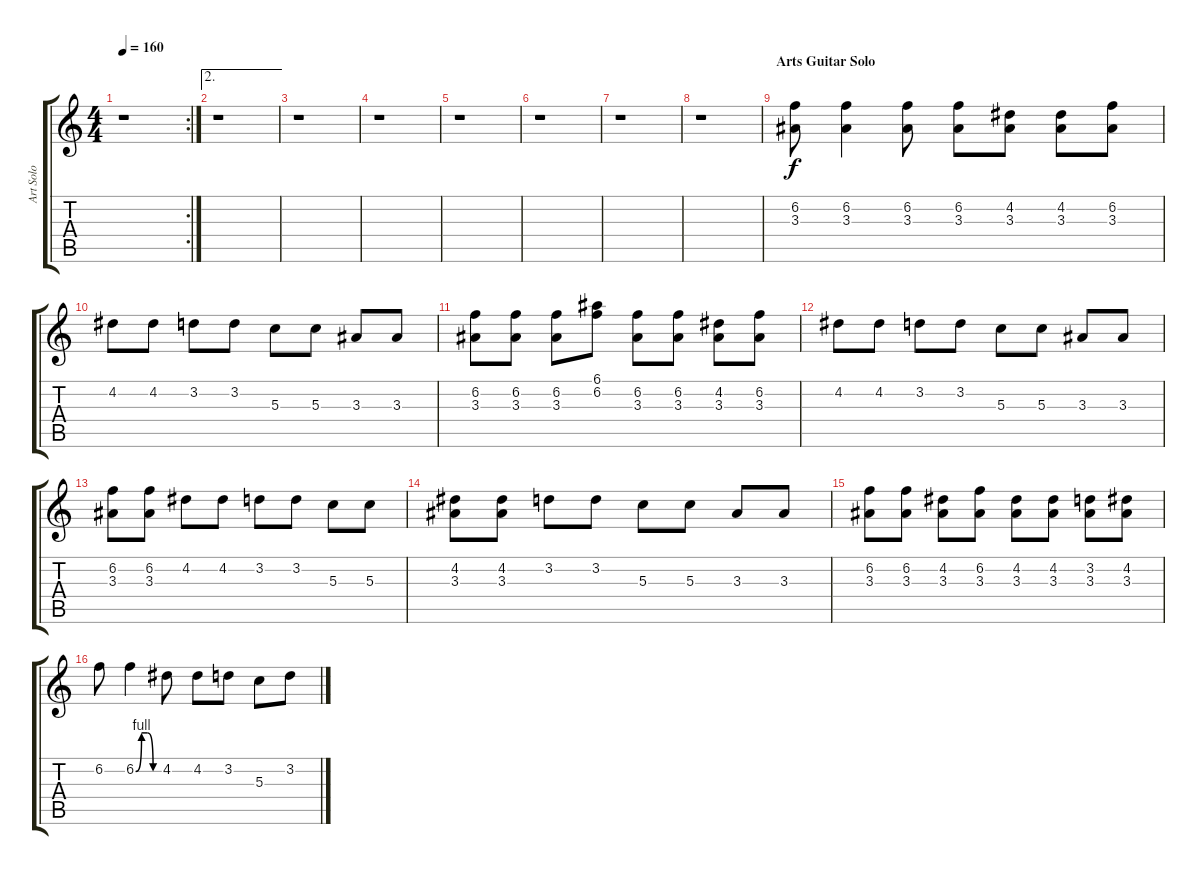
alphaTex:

\track ("Art Solo" "Art Solo") {instrument distortionguitar}
\staff {score tabs}
\tuning (E4 B3 G3 D3 A2 E2) {hide}
\rc 2
\ts (4 4)
\tempo 160
\clef g2
\ks c
r.1{dy f} |
\ae 2
r.1 |
r.1 |
r.1 |
r.1 |
r.1 |
r.1 |
r.1 |
\section ("" "Arts Guitar Solo")
(6.2 3.3).8 (6.2 3.3).4 (6.2 3.3).8 (6.2 3.3).8 (4.2 3.3).8 (4.2 3.3).8 (6.2 3.3).8 |
4.2.8 4.2.8 3.2.8 3.2.8 5.3.8 5.3.8 3.3.8 3.3.8 |
(6.2 3.3).8 (6.2 3.3).8 (6.2 3.3).8 (6.1 6.2).8 (6.2 3.3).8 (6.2 3.3).8 (4.2 3.3).8 (6.2 3.3).8 |
4.2.8 4.2.8 3.2.8 3.2.8 5.3.8 5.3.8 3.3.8 3.3.8 |
(6.2 3.3).8 (6.2 3.3).8 4.2.8 4.2.8 3.2.8 3.2.8 5.3.8 5.3.8 |
(4.2 3.3).8 (4.2 3.3).8 3.2.8 3.2.8 5.3.8 5.3.8 3.3.8 3.3.8 |
(6.2 3.3).8 (6.2 3.3).8 (4.2 3.3).8 (6.2 3.3).8 (4.2 3.3).8 (4.2 3.3).8 (3.2 3.3).8 (4.2 3.3).8 |
6.2.8 6.2{be (custom 0 0 15 4 30 4 45 0 60 0)}.4 4.2.8 4.2.8 3.2.8 5.3.8 3.2.8
